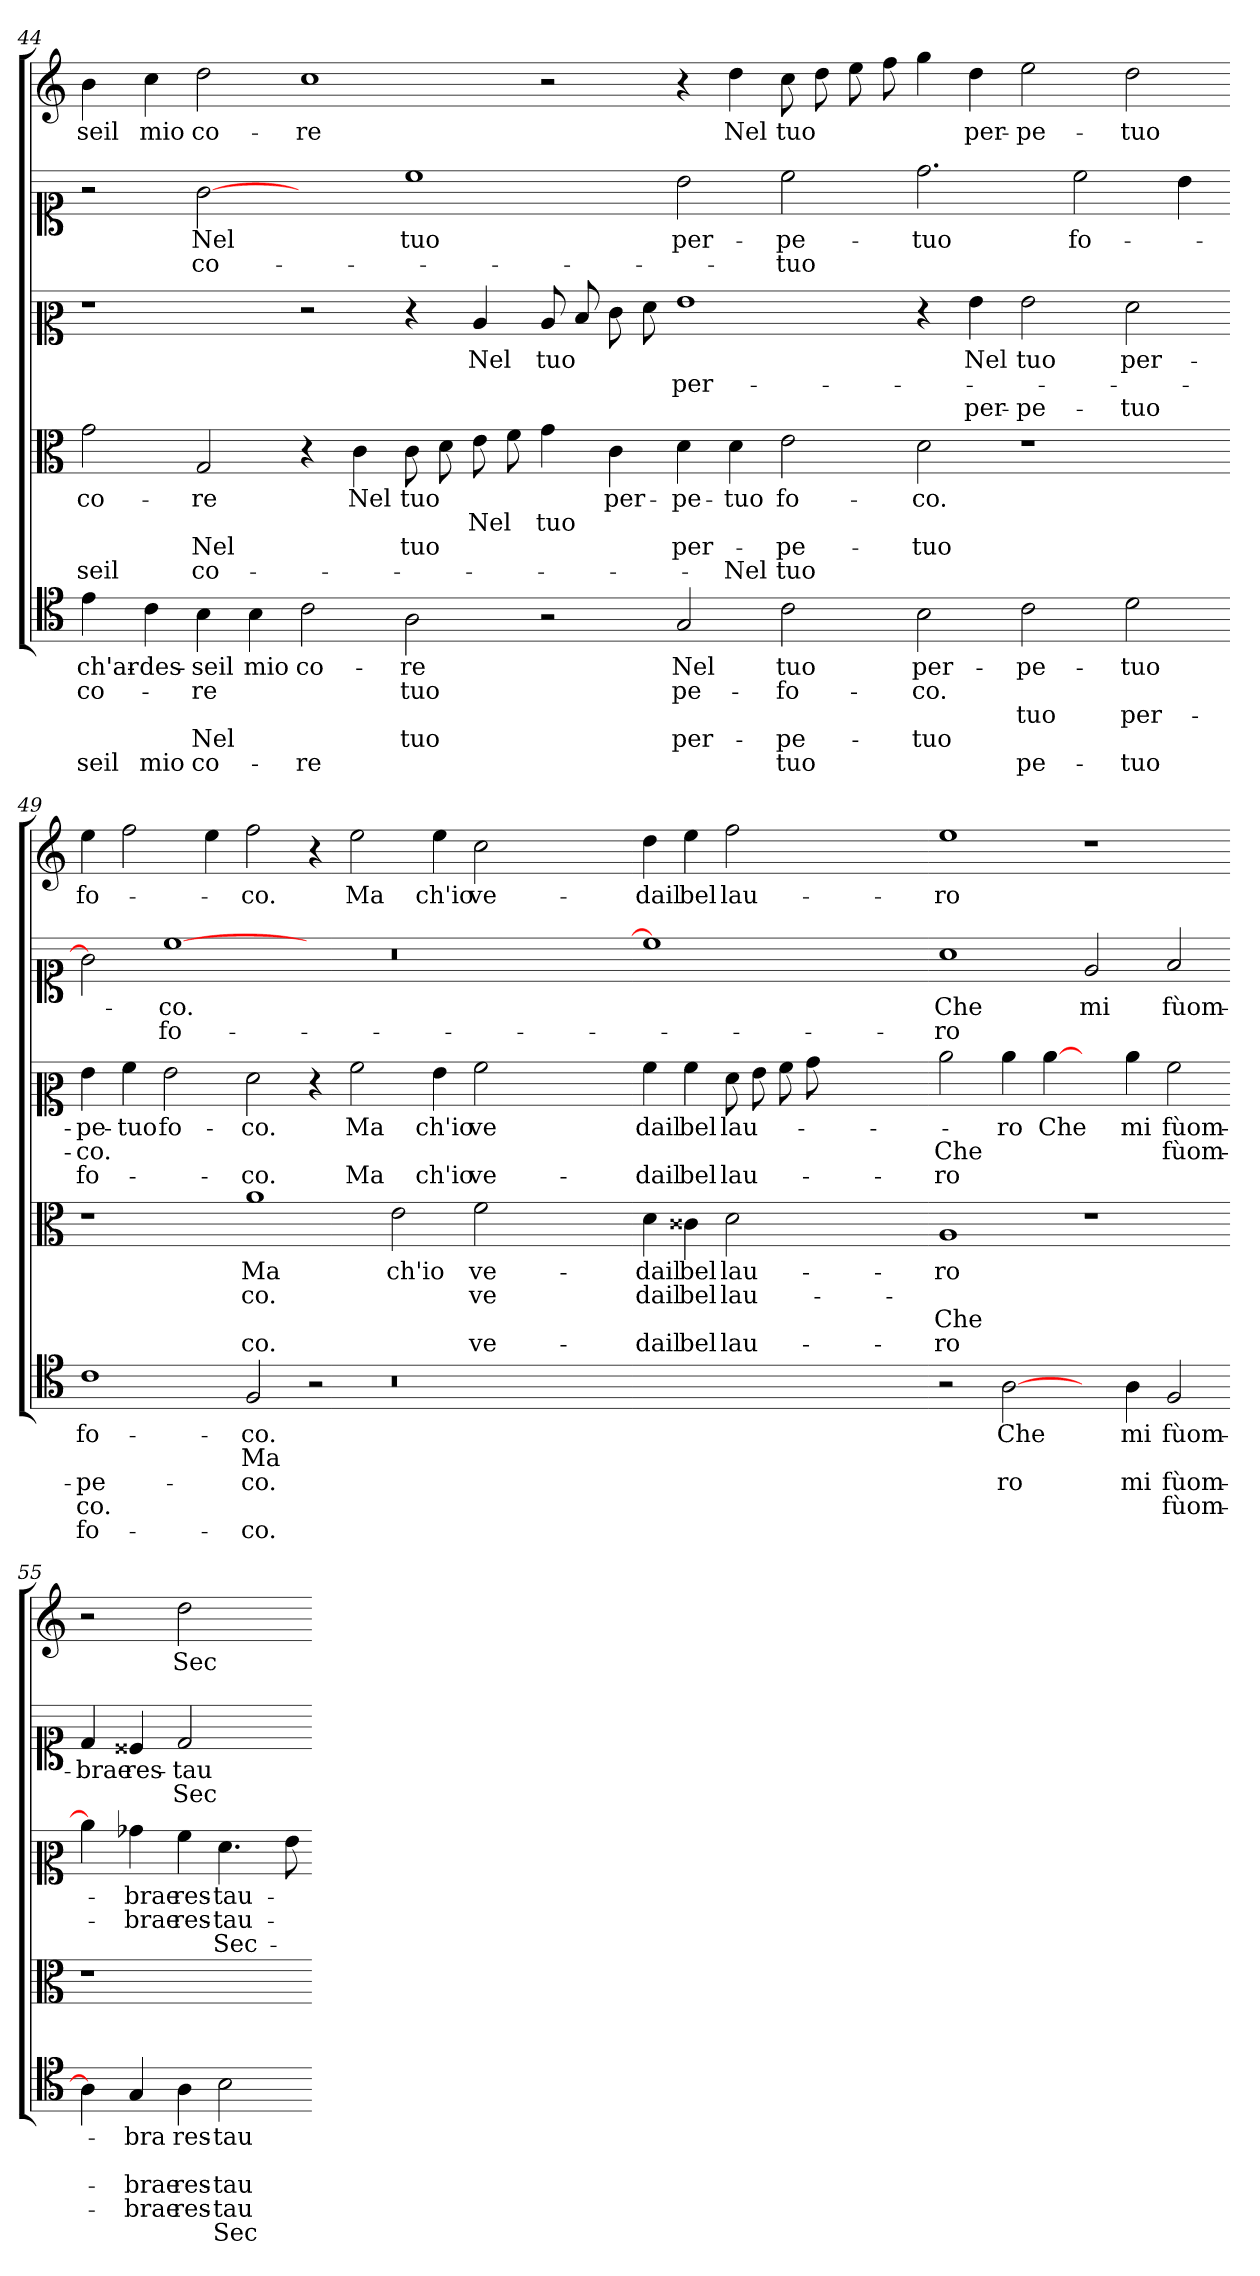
**kern	**text	**text	**text	**text	**text	**kern	**text	**text	**text	**text	**kern	**text	**text	**text	**kern	**text	**text	**kern	**text
*part5	*part5	*part5	*part5	*part5	*part5	*part4	*part4	*part4	*part4	*part4	*part3	*part3	*part3	*part3	*part2	*part2	*part2	*part1	*part1
*staff5	*staff5	*staff5	*staff5	*staff5	*staff5	*staff4	*staff4	*staff4	*staff4	*staff4	*staff3	*staff3	*staff3	*staff3	*staff2	*staff2	*staff2	*staff1	*staff1
*clefC4	*	*	*	*	*	*clefC3	*	*	*	*	*clefC2	*	*	*	*clefC1	*	*	*clefG2	*
*k[]	*	*	*	*	*	*k[]	*	*	*	*	*k[]	*	*	*	*k[]	*	*	*k[]	*
=44	=44	=44	=44	=44	=44	=44	=44	=44	=44	=44	=44	=44	=44	=44	=44	=44	=44	=44	=44
4e	ch'ar-	co-	.	.	seil	2g	co-	.	.	seil	1r	.	.	.	2r	.	.	4b	seil
4c	des-	.	.	.	mio	.	.	.	.	.	.	.	.	.	.	.	.	4cc	mio
4B	seil	re	.	Nel	co-	2G	re	.	Nel	co-	.	.	.	.	[2g	Nel	co-	2dd	co-
4B	mio	.	.	.	.	.	.	.	.	.	.	.	.	.	.	.	.	.	.
2c	co-	.	.	.	re	4r	.	.	.	.	2r	.	.	.	2ryy	.	.	1cc	re
.	.	.	.	.	.	4c	Nel	.	.	.	.	.	.	.	.	.	.	.	.
2A	re	tuo	.	tuo	.	8c	tuo	.	tuo	.	4r	.	.	.	1cc	tuo	.	.	.
.	.	.	.	.	.	8d	.	.	.	.	.	.	.	.	.	.	.	.	.
.	.	.	.	.	.	8e	.	Nel	.	.	4c	Nel	.	.	.	.	.	.	.
.	.	.	.	.	.	8f	.	.	.	.	.	.	.	.	.	.	.	.	.
2r	.	.	.	.	.	4g	.	tuo	.	.	8c	tuo	.	.	.	.	.	2r	.
.	.	.	.	.	.	.	.	.	.	.	8d	.	.	.	.	.	.	.	.
.	.	.	.	.	.	4c	per-	.	.	.	8e\	.	.	.	.	.	.	.	.
.	.	.	.	.	.	.	.	.	.	.	8f	.	.	.	.	.	.	.	.
2G	Nel	pe-	.	per-	.	4d	pe-	.	per-	.	1g	.	per-	.	2b	per-	.	4r	.
.	.	.	.	.	.	4d	tuo	.	.	Nel	.	.	.	.	.	.	.	4dd	Nel
2c	tuo	fo-	.	pe-	tuo	2e	fo-	.	pe-	tuo	.	.	.	.	2cc	pe-	tuo	8cc	tuo
.	.	.	.	.	.	.	.	.	.	.	.	.	.	.	.	.	.	8dd	.
.	.	.	.	.	.	.	.	.	.	.	.	.	.	.	.	.	.	8ee	.
.	.	.	.	.	.	.	.	.	.	.	.	.	.	.	.	.	.	8ff	.
2B	per-	co.	.	tuo	.	2d	co.	.	tuo	.	4r	.	.	.	2.dd	tuo	.	4gg	.
.	.	.	.	.	.	.	.	.	.	.	4g	Nel	.	per-	.	.	.	4dd	per-
2c	pe-	.	tuo	.	pe-	1r	.	.	.	.	2g	tuo	.	pe-	.	.	.	2ee	pe-
.	.	.	.	.	.	.	.	.	.	.	.	.	.	.	2cc	fo-	.	.	.
2d	tuo	.	per-	.	tuo	.	.	.	.	.	2f	per-	.	tuo	.	.	.	2dd	tuo
.	.	.	.	.	.	.	.	.	.	.	.	.	.	.	4b	.	.	.	.
=49-	=49-	=49-	=49-	=49-	=49-	=49-	=49-	=49-	=49-	=49-	=49-	=49-	=49-	=49-	=49-	=49-	=49-	=49-	=49-
1c	fo-	.	pe-	co.	fo-	1r	.	.	.	.	4g	pe-	co.	fo-	2g]	.	.	4ee	fo-
.	.	.	.	.	.	.	.	.	.	.	4a	tuo	.	.	.	.	.	2ff	.
.	.	.	.	.	.	.	.	.	.	.	2g	fo-	.	.	[1cc	co.	fo-	.	.
.	.	.	.	.	.	.	.	.	.	.	.	.	.	.	.	.	.	4ee	.
2F	co.	Ma	co.	.	co.	1a	Ma	co.	.	co.	2f	co.	.	co.	.	.	.	2ff	co.
2r	.	.	.	.	.	.	.	.	.	.	4r	.	.	.	2ryy	.	.	4r	.
.	.	.	.	.	.	.	.	.	.	.	2a	Ma	.	Ma	.	.	.	2ee	Ma
0r	.	.	.	.	.	2e	ch'io	.	.	.	.	.	.	.	0r	.	.	.	.
.	.	.	.	.	.	.	.	.	.	.	4g	ch'io	.	ch'io	.	.	.	4ee	ch'io
.	.	.	.	.	.	2f	ve-	ve	.	ve-	2a	ve	.	ve-	.	.	.	2cc	ve-
.	.	.	.	.	.	1ryy	.	.	.	.	1ryy	.	.	.	.	.	.	1ryy	.
=52-	=52-	=52-	=52-	=52-	=52-	=52-	=52-	=52-	=52-	=52-	=52-	=52-	=52-	=52-	=52-	=52-	=52-	=52-	=52-
1ryy	.	.	.	.	.	4d	dail	dail	.	dail	4a	dail	.	dail	1cc]	.	.	4dd	dail
.	.	.	.	.	.	4c##X	bel	bel	.	bel	4a	bel	.	bel	.	.	.	4ee	bel
.	.	.	.	.	.	2d	lau-	lau-	.	lau-	8f	lau-	.	lau-	.	.	.	2ff	lau-
.	.	.	.	.	.	.	.	.	.	.	8g	.	.	.	.	.	.	.	.
.	.	.	.	.	.	.	.	.	.	.	8a	.	.	.	.	.	.	.	.
.	.	.	.	.	.	.	.	.	.	.	8b	.	.	.	.	.	.	.	.
1ryy	.	.	.	.	.	1ryy	.	.	.	.	1ryy	.	.	.	1ryy	.	.	1ryy	.
=53-	=53-	=53-	=53-	=53-	=53-	=53-	=53-	=53-	=53-	=53-	=53-	=53-	=53-	=53-	=53-	=53-	=53-	=53-	=53-
2r	.	.	.	.	.	1A	ro	.	Che	ro	2cc	.	Che	ro	1a	Che	ro	1ee	ro
[2A	Che	.	ro	.	.	.	.	.	.	.	4cc	ro	.	.	.	.	.	.	.
.	.	.	.	.	.	.	.	.	.	.	[4cc	Che	.	.	.	.	.	.	.
4ryy	.	.	.	.	.	1r	.	.	.	.	4ryy	.	.	.	2e	mi	.	1r	.
4A	mi	.	mi	.	.	.	.	.	.	.	4cc	mi	.	.	.	.	.	.	.
2F	fùom-	.	fùom-	fùom-	.	.	.	.	.	.	2a	fùom-	fùom-	.	2f	fùom-	.	.	.
=55-	=55-	=55-	=55-	=55-	=55-	=55-	=55-	=55-	=55-	=55-	=55-	=55-	=55-	=55-	=55-	=55-	=55-	=55-	=55-
4A]	.	.	.	.	.	1r	.	.	.	.	4cc]	.	.	.	4d	brae	.	2r	.
4G	bra	.	brae	brae	.	.	.	.	.	.	4b-X	brae	brae	.	4c##X	res-	.	.	.
4A	res-	.	res-	res-	.	.	.	.	.	.	4a	res-	res-	.	2d	tau-	Sec-	2dd	Sec-
2B	tau-	.	tau-	tau-	Sec-	.	.	.	.	.	4.f	tau-	tau-	Sec-	.	.	.	.	.
.	.	.	.	.	.	4ryy	.	.	.	.	.	.	.	.	4ryy	.	.	4ryy	.
.	.	.	.	.	.	.	.	.	.	.	8g	.	.	.	.	.	.	.	.
=-	=-	=-	=-	=-	=-	=-	=-	=-	=-	=-	=-	=-	=-	=-	=-	=-	=-	=-	=-
*-	*-	*-	*-	*-	*-	*-	*-	*-	*-	*-	*-	*-	*-	*-	*-	*-	*-	*-	*-
